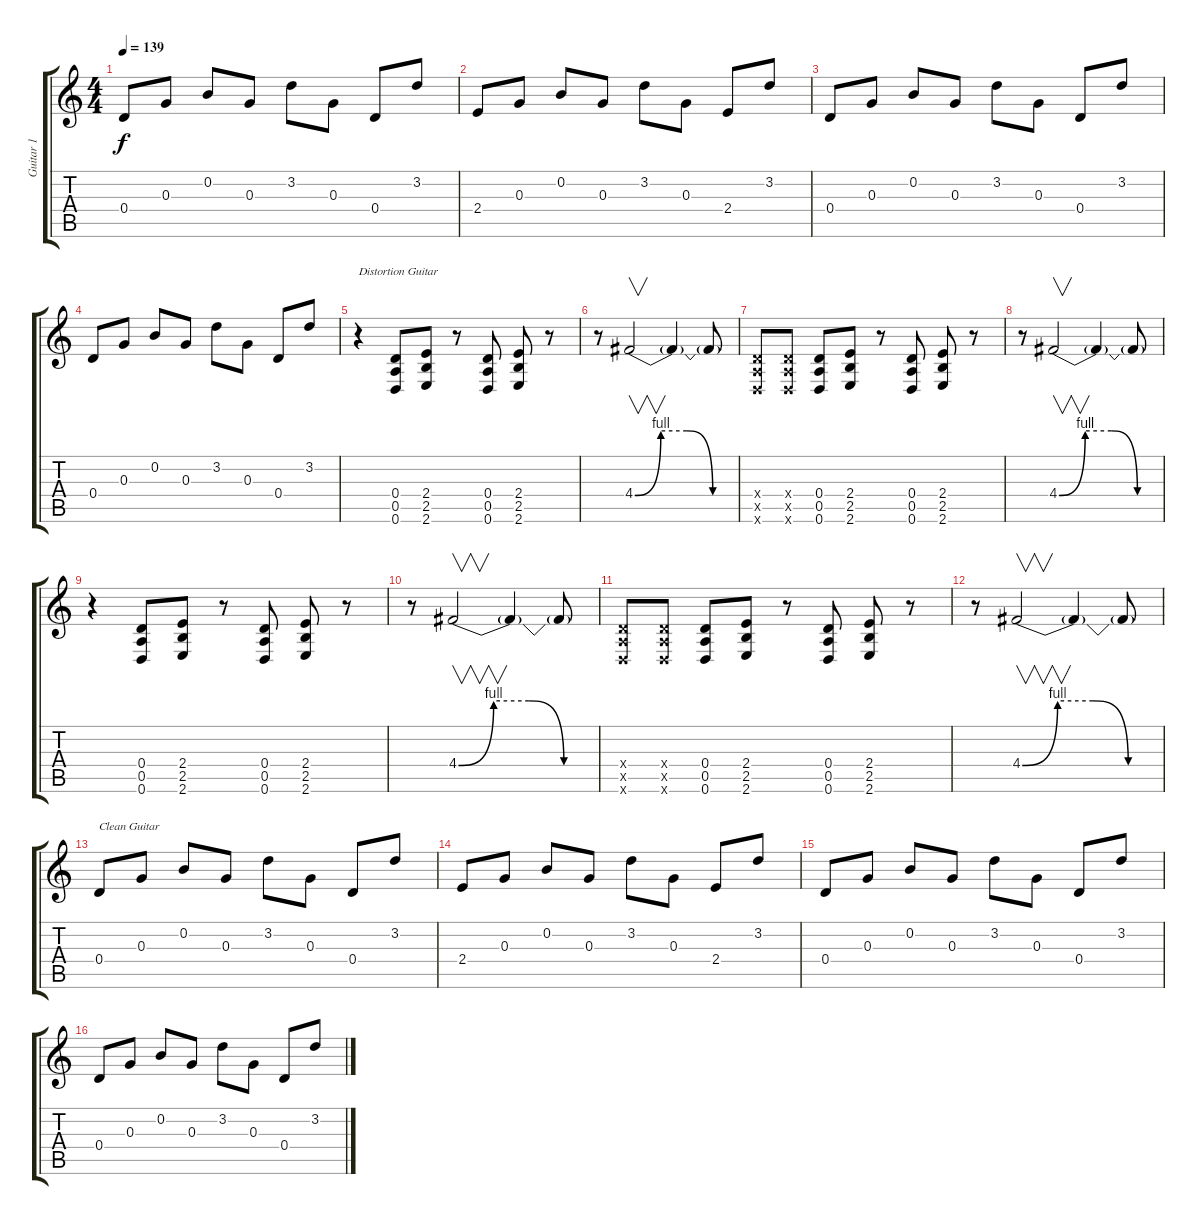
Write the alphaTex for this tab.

\track ("Guitar 1" "Guitar 1") {instrument electricguitarclean}
\staff {score tabs}
\tuning (E4 B3 G3 D3 A2 D2) {hide}
\ts (4 4)
\tempo 139
\clef g2
\ks c
0.4.8{dy f} 0.3.8 0.2.8 0.3.8 3.2.8 0.3.8 0.4.8 3.2.8 |
2.4.8 0.3.8 0.2.8 0.3.8 3.2.8 0.3.8 2.4.8 3.2.8 |
0.4.8 0.3.8 0.2.8 0.3.8 3.2.8 0.3.8 0.4.8 3.2.8 |
0.4.8 0.3.8 0.2.8 0.3.8 3.2.8 0.3.8 0.4.8 3.2.8 |
r.4{txt "Distortion Guitar" instrument distortionguitar} (0.4 0.5 0.6).8 (2.4 2.5 2.6).8 r.8 (0.4 0.5 0.6).8 (2.4 2.5 2.6).8 r.8 |
r.8 4.4{be (custom 0 0 15 4 30 4 45 0 60 0)}.2{v} 4.4{t}.4 4.4{t}.8 |
(0.4{x} 0.5{x} 0.6{x}).8 (0.4{x} 0.5{x} 0.6{x}).8 (0.4 0.5 0.6).8 (2.4 2.5 2.6).8 r.8 (0.4 0.5 0.6).8 (2.4 2.5 2.6).8 r.8 |
r.8 4.4{be (custom 0 0 15 4 30 4 45 0 60 0)}.2{v} 4.4{t}.4 4.4{t}.8 |
r.4 (0.4 0.5 0.6).8 (2.4 2.5 2.6).8 r.8 (0.4 0.5 0.6).8 (2.4 2.5 2.6).8 r.8 |
r.8 4.4{be (custom 0 0 15 4 30 4 45 0 60 0)}.2{v} 4.4{t}.4 4.4{t}.8 |
(0.4{x} 0.5{x} 0.6{x}).8 (0.4{x} 0.5{x} 0.6{x}).8 (0.4 0.5 0.6).8 (2.4 2.5 2.6).8 r.8 (0.4 0.5 0.6).8 (2.4 2.5 2.6).8 r.8 |
r.8 4.4{be (custom 0 0 15 4 30 4 45 0 60 0)}.2{v} 4.4{t}.4 4.4{t}.8 |
0.4.8{txt "Clean Guitar" instrument electricguitarclean} 0.3.8 0.2.8 0.3.8 3.2.8 0.3.8 0.4.8 3.2.8 |
2.4.8 0.3.8 0.2.8 0.3.8 3.2.8 0.3.8 2.4.8 3.2.8 |
0.4.8 0.3.8 0.2.8 0.3.8 3.2.8 0.3.8 0.4.8 3.2.8 |
0.4.8 0.3.8 0.2.8 0.3.8 3.2.8 0.3.8 0.4.8 3.2.8
